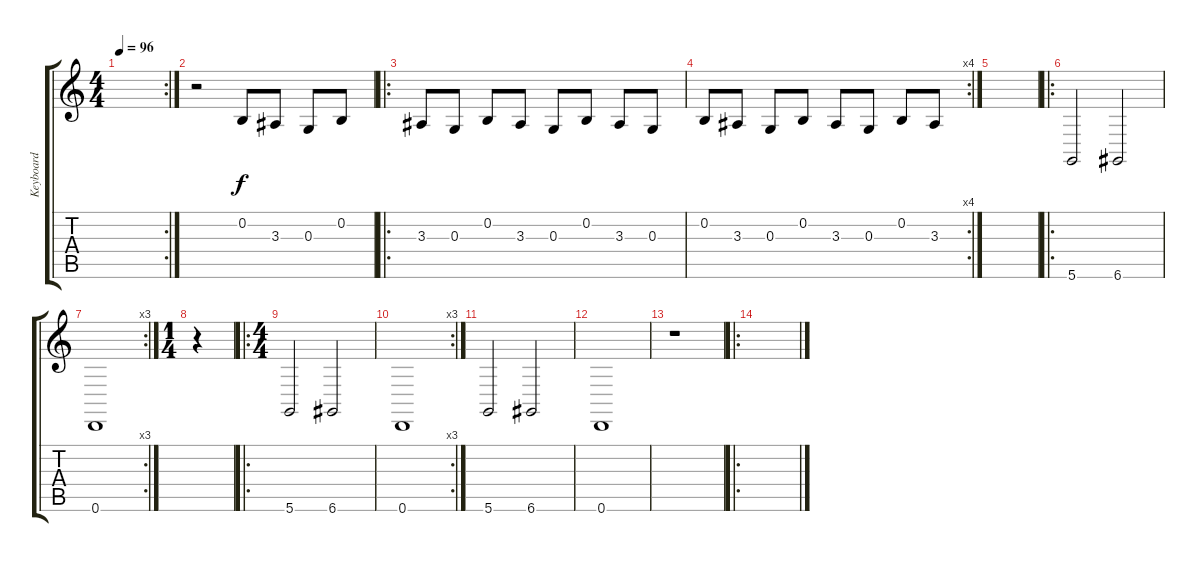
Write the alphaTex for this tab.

\track ("Keyboard" "Keyboard") {instrument pad4choir}
\staff {score tabs}
\tuning (E4 B3 G3 D3 A2 D2) {hide}
\rc 2
\ts (4 4)
\tempo 96
\clef g2
\ks c
|
r.2 0.2.8{dy f} 3.3.8 0.3.8 0.2.8 |
\ro
3.3.8 0.3.8 0.2.8 3.3.8 0.3.8 0.2.8 3.3.8 0.3.8 |
\rc 4
0.2.8 3.3.8 0.3.8 0.2.8 3.3.8 0.3.8 0.2.8 3.3.8 |
|
\ro
5.6.2 6.6.2 |
\rc 3
0.6.1 |
\ts (1 4)
r.4 |
\ro
\ts (4 4)
5.6.2 6.6.2 |
\rc 3
0.6.1 |
5.6.2 6.6.2 |
0.6.1 |
r.1 |
\ro
